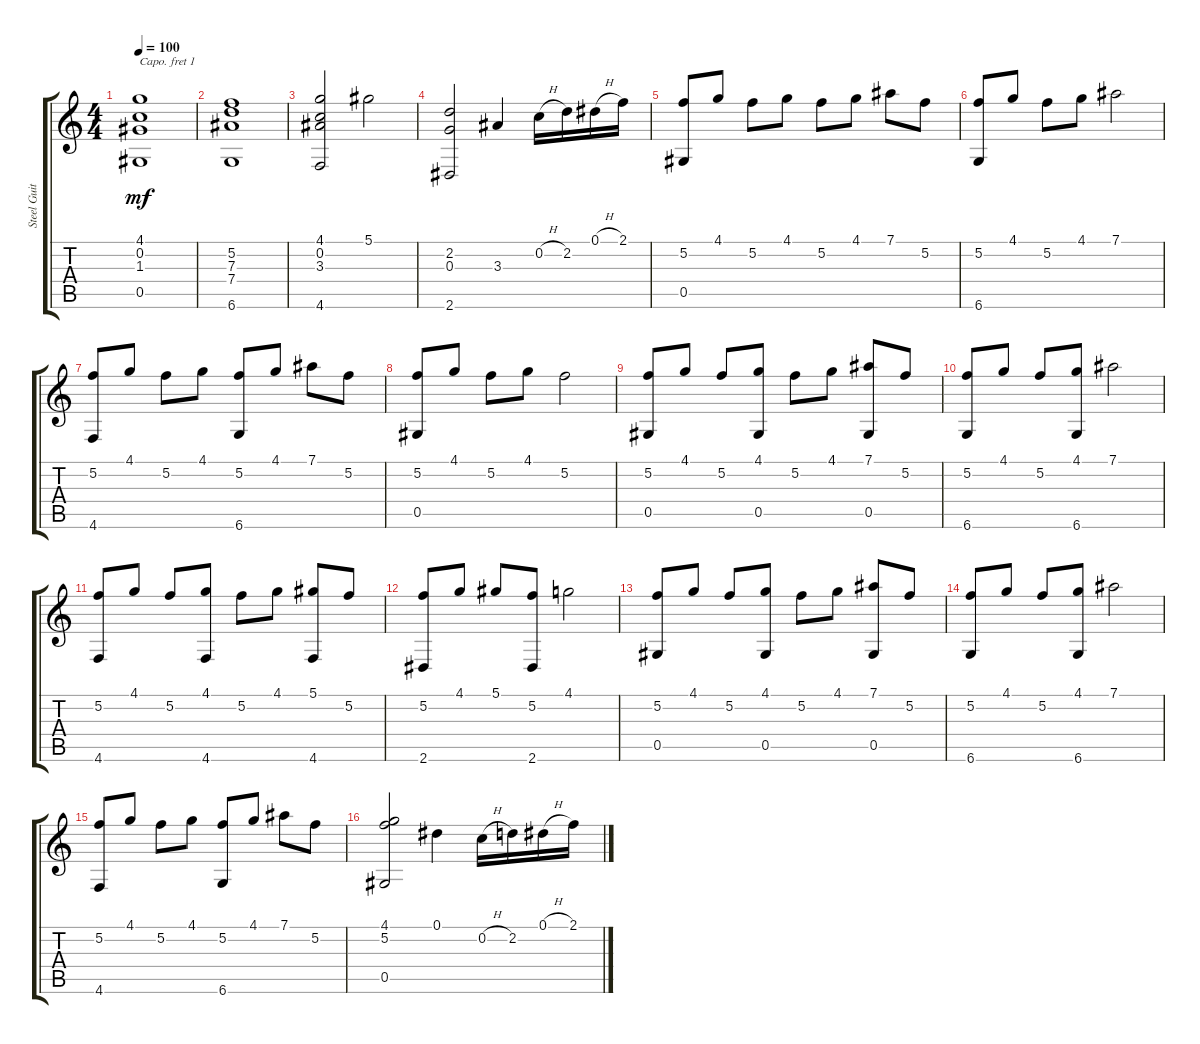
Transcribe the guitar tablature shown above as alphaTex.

\track ("Steel Guitar" "Steel Guit") {instrument acousticguitarsteel}
\staff {score tabs}
\capo 1
\tuning (D4 B3 Gb3 D3 G2 C2) {hide}
\ts (4 4)
\tempo 100
\clef g2
\ks c
(4.1 0.2 1.3 0.5).1{dy mf instrument acousticguitarsteel} |
(5.2 7.3 7.4 6.6).1 |
(4.1 0.2 3.3 4.6).2 5.1.2 |
(2.2 0.3 2.6).2 3.3.4 0.2{h}.16 2.2.16 0.1{h}.16 2.1.16 |
(5.2 0.5).8 4.1.8 5.2.8 4.1.8 5.2.8 4.1.8 7.1.8 5.2.8 |
(5.2 6.6).8 4.1.8 5.2.8 4.1.8 7.1.2 |
(5.2 4.6).8 4.1.8 5.2.8 4.1.8 (5.2 6.6).8 4.1.8 7.1.8 5.2.8 |
(5.2 0.5).8 4.1.8 5.2.8 4.1.8 5.2.2 |
(5.2 0.5).8 4.1.8 5.2.8 (4.1 0.5).8 5.2.8 4.1.8 (7.1 0.5).8 5.2.8 |
(5.2 6.6).8 4.1.8 5.2.8 (4.1 6.6).8 7.1.2 |
(5.2 4.6).8 4.1.8 5.2.8 (4.1 4.6).8 5.2.8 4.1.8 (5.1 4.6).8 5.2.8 |
(5.2 2.6).8 4.1.8 5.1.8 (5.2 2.6).8 4.1.2 |
(5.2 0.5).8 4.1.8 5.2.8 (4.1 0.5).8 5.2.8 4.1.8 (7.1 0.5).8 5.2.8 |
(5.2 6.6).8 4.1.8 5.2.8 (4.1 6.6).8 7.1.2 |
(5.2 4.6).8 4.1.8 5.2.8 4.1.8 (5.2 6.6).8 4.1.8 7.1.8 5.2.8 |
(4.1 5.2 0.5).2 0.1.4 0.2{h}.16 2.2.16 0.1{h}.16 2.1.16
